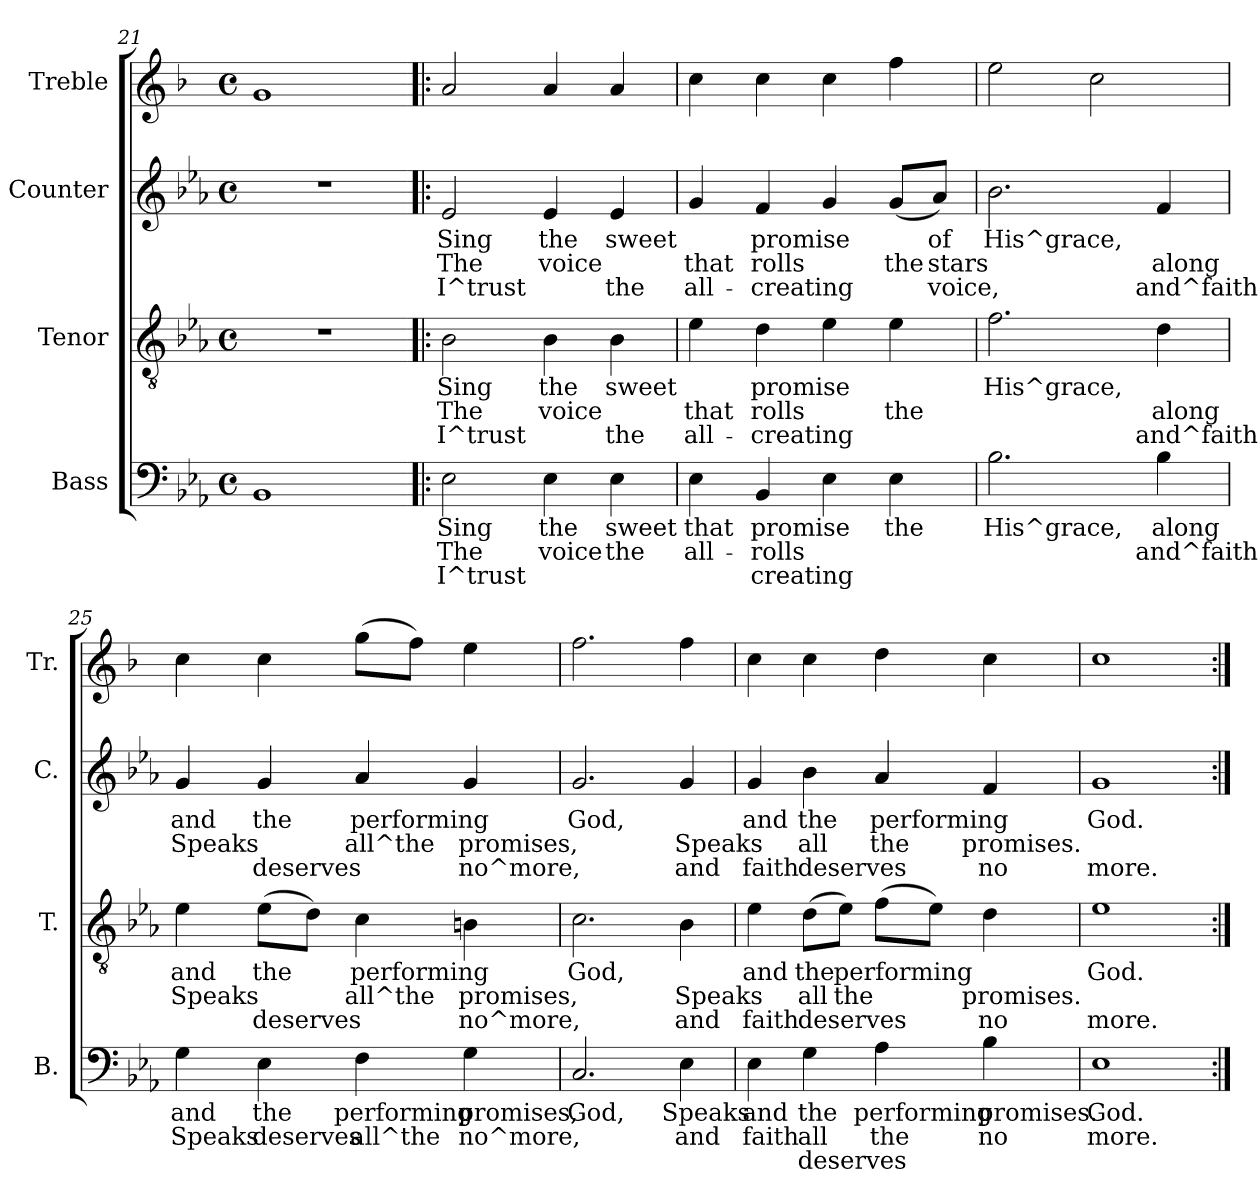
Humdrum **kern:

**kern	**text	**text	**text	**kern	**text	**text	**text	**kern	**text	**text	**text	**kern
*part4	*part4	*part4	*part4	*part3	*part3	*part3	*part3	*part2	*part2	*part2	*part2	*part1
*staff4	*staff4	*staff4	*staff4	*staff3	*staff3	*staff3	*staff3	*staff2	*staff2	*staff2	*staff2	*staff1
*I"Bass	*	*	*	*I"Tenor	*	*	*	*I"Counter	*	*	*	*I"Treble
*I'B.	*	*	*	*I'T.	*	*	*	*I'C.	*	*	*	*I'Tr.
*clefF4	*	*	*	*clefGv2	*	*	*	*clefG2	*	*	*	*clefG2
*	*	*	*	*	*	*	*	*	*	*	*	*ITrd1c2
*k[b-e-a-]	*	*	*	*k[b-e-a-]	*	*	*	*k[b-e-a-]	*	*	*	*k[b-e-a-]
*E-:	*	*	*	*E-:	*	*	*	*E-:	*	*	*	*E-:
*M4/4	*	*	*	*M4/4	*	*	*	*M4/4	*	*	*	*M4/4
*met(c)	*	*	*	*met(c)	*	*	*	*met(c)	*	*	*	*met(c)
=21	=21	=21	=21	=21	=21	=21	=21	=21	=21	=21	=21	=21
!	!LO:LY:a:rj	!	!	!	!	!	!	!	!	!	!	!
1BB-	.	.	.	1r	.	.	.	1r	.	.	.	1f
=22!|:	=22!|:	=22!|:	=22!|:	=22!|:	=22!|:	=22!|:	=22!|:	=22!|:	=22!|:	=22!|:	=22!|:	=22!|:
!	!LO:LY:a:rj	!LO:LY:a:rj	!LO:LY:a:rj	!	!LO:LY:a:rj	!LO:LY:a:rj	!LO:LY:a:rj	!	!LO:LY:b:rj	!LO:LY:b:rj	!LO:LY:b:rj	!
2E-\	Sing	The	I^trust	2B-\	Sing	The	I^trust	2e-/	Sing	The	I^trust	2g/
!	!LO:LY:a:rj	!LO:LY:a:rj	!LO:LY:a:rj	!	!LO:LY:a:rj	!LO:LY:a:rj	!LO:LY:a:rj	!	!LO:LY:b:rj	!LO:LY:b:rj	!LO:LY:b:rj	!
4E-\	the	voice	.	4B-\	the	voice	.	4e-/	the	voice	.	4g/
!	!LO:LY:a:rj	!LO:LY:a:rj	!LO:LY:a:rj	!	!LO:LY:a:rj	!LO:LY:a:rj	!LO:LY:a:rj	!	!LO:LY:b:rj	!LO:LY:b:rj	!LO:LY:b:rj	!
4E-\	sweet	the	.	4B-\	sweet	.	the	4e-/	sweet	.	the	4g/
=23	=23	=23	=23	=23	=23	=23	=23	=23	=23	=23	=23	=23
!	!LO:LY:a:rj	!LO:LY:a:rj	!LO:LY:a:rj	!	!LO:LY:a:rj	!LO:LY:a:rj	!LO:LY:a:rj	!	!LO:LY:b:rj	!LO:LY:b:rj	!LO:LY:b:rj	!
4E-\	that	all-	-	4e-\	-	-that	all-	4g/	-	-that	all-	4b-\
!	!LO:LY:a:rj	!LO:LY:a:rj	!LO:LY:a:rj	!	!LO:LY:a:rj	!LO:LY:a:rj	!LO:LY:a:rj	!	!LO:LY:b:rj	!LO:LY:b:rj	!LO:LY:b:rj	!
4BB-/	promise	rolls	creating	4d\	-promise	rolls	creating	4f/	-promise	rolls	creating	4b-\
!	!LO:LY:a:rj	!LO:LY:a:rj	!LO:LY:a:rj	!	!LO:LY:a:rj	!LO:LY:a:rj	!LO:LY:a:rj	!	!LO:LY:b:rj	!LO:LY:b:rj	!LO:LY:b:rj	!
4E-\	.	.	.	4e-\	.	.	.	4g/	.	.	.	4b-\
!	!LO:LY:a:rj	!LO:LY:a:rj	!LO:LY:a:rj	!	!LO:LY:a:rj	!LO:LY:a:rj	!LO:LY:a:rj	!	!LO:LY:b:rj	!LO:LY:b:rj	!LO:LY:b:rj	!
4E-\	the	.	.	4e-\	.	the	.	(<8g/L	.	the	.	4ee-\
!	!	!	!	!	!	!	!	!	!LO:LY:b:rj	!LO:LY:b:rj	!LO:LY:b:rj	!
.	.	.	.	.	.	.	.	8a-/J)	of	stars	voice,	.
=24	=24	=24	=24	=24	=24	=24	=24	=24	=24	=24	=24	=24
!	!LO:LY:a:rj	!LO:LY:a:rj	!	!	!LO:LY:a:rj	!LO:LY:a:rj	!LO:LY:a:rj	!	!LO:LY:b:rj	!LO:LY:b:rj	!LO:LY:b:rj	!
2.B-\	His^grace,	.	.	2.f\	His^grace,	.	.	2.b-\	His^grace,	.	.	2dd\
.	.	.	.	.	.	.	.	.	.	.	.	2b-\
!	!LO:LY:a:rj	!LO:LY:a:rj	!	!	!LO:LY:a:rj	!LO:LY:a:rj	!LO:LY:a:rj	!	!LO:LY:b:rj	!LO:LY:b:rj	!LO:LY:b:rj	!
4B-\	along	and^faith	.	4d\	.	along	and^faith	4f/	.	along	and^faith	.
=25	=25	=25	=25	=25	=25	=25	=25	=25	=25	=25	=25	=25
!	!LO:LY:a:rj	!LO:LY:a:rj	!	!	!LO:LY:a:rj	!LO:LY:a:rj	!LO:LY:a:rj	!	!LO:LY:b:rj	!LO:LY:b:rj	!LO:LY:b:rj	!
4G\	and	Speaks	.	4e-\	and	Speaks	.	4g/	and	Speaks	.	4b-\
!	!LO:LY:a:rj	!LO:LY:a:rj	!	!	!LO:LY:a:rj	!LO:LY:a:rj	!LO:LY:a:rj	!	!LO:LY:b:rj	!LO:LY:b:rj	!LO:LY:b:rj	!
4E-\	the	deserves	.	(>8e-\L	the	.	deserves	4g/	the	.	deserves	4b-\
!	!	!	!	!	!LO:LY:a:rj	!LO:LY:a:rj	!LO:LY:a:rj	!	!	!	!	!
.	.	.	.	8d\J)	.	.	.	.	.	.	.	.
!	!LO:LY:a:rj	!LO:LY:a:rj	!	!	!LO:LY:a:rj	!LO:LY:a:rj	!LO:LY:a:rj	!	!LO:LY:b:rj	!LO:LY:b:rj	!LO:LY:b:rj	!
4F\	performing	all^the	.	4c\	performing	all^the	.	4a-/	performing	all^the	.	(>8ff\L
.	.	.	.	.	.	.	.	.	.	.	.	8ee-\J)
!	!LO:LY:a:rj	!LO:LY:a:rj	!	!	!LO:LY:a:rj	!LO:LY:a:rj	!LO:LY:a:rj	!	!LO:LY:b:rj	!LO:LY:b:rj	!LO:LY:b:rj	!
4G\	promises,	no^more,	.	4Bn\	.	promises,	no^more,	4g/	.	promises,	no^more,	4dd\
=26	=26	=26	=26	=26	=26	=26	=26	=26	=26	=26	=26	=26
!	!LO:LY:a:rj	!LO:LY:a:rj	!	!	!LO:LY:a:rj	!LO:LY:a:rj	!LO:LY:a:rj	!	!LO:LY:b:rj	!LO:LY:b:rj	!LO:LY:b:rj	!
2.C/	God,	.	.	2.c\	God,	.	.	2.g/	God,	.	.	2.ee-\
!	!LO:LY:a:rj	!LO:LY:a:rj	!	!	!LO:LY:a:rj	!LO:LY:a:rj	!LO:LY:a:rj	!	!LO:LY:b:rj	!LO:LY:b:rj	!LO:LY:b:rj	!
4E-\	Speaks	and	.	4B-\	.	Speaks	and	4g/	.	Speaks	and	4ee-\
=27	=27	=27	=27	=27	=27	=27	=27	=27	=27	=27	=27	=27
!	!LO:LY:a:rj	!LO:LY:a:rj	!LO:LY:a:rj	!	!LO:LY:a:rj	!LO:LY:a:rj	!LO:LY:a:rj	!	!LO:LY:b:rj	!LO:LY:b:rj	!LO:LY:b:rj	!
4E-\	and	faith	.	4e-\	and	.	faith	4g/	and	.	faith	4b-\
!	!LO:LY:a:rj	!LO:LY:a:rj	!LO:LY:a:rj	!	!LO:LY:a:rj	!LO:LY:a:rj	!LO:LY:a:rj	!	!LO:LY:b:rj	!LO:LY:b:rj	!LO:LY:b:rj	!
4G\	the	all	deserves	(>8d\L	the	all	deserves	4b-\	the	all	deserves	4b-\
!	!	!	!	!	!LO:LY:a:rj	!LO:LY:a:rj	!LO:LY:a:rj	!	!	!	!	!
.	.	.	.	8e-\J)	performing	the	.	.	.	.	.	.
!	!LO:LY:a:rj	!LO:LY:a:rj	!LO:LY:a:rj	!	!LO:LY:a:rj	!LO:LY:a:rj	!LO:LY:a:rj	!	!LO:LY:b:rj	!LO:LY:b:rj	!LO:LY:b:rj	!
4A-\	performing	the	.	(>8f\L	.	.	.	4a-/	performing	the	.	4cc\
!	!	!	!	!	!LO:LY:a:rj	!LO:LY:a:rj	!LO:LY:a:rj	!	!	!	!	!
.	.	.	.	8e-\J)	.	.	.	.	.	.	.	.
!	!LO:LY:a:rj	!LO:LY:a:rj	!LO:LY:a:rj	!	!LO:LY:a:rj	!LO:LY:a:rj	!LO:LY:a:rj	!	!LO:LY:b:rj	!LO:LY:b:rj	!LO:LY:b:rj	!
4B-\	promises.	no	.	4d\	.	promises.	no	4f/	.	promises.	no	4b-\
=28	=28	=28	=28	=28	=28	=28	=28	=28	=28	=28	=28	=28
!	!LO:LY:a:rj	!LO:LY:a:rj	!	!	!LO:LY:a:rj	!	!LO:LY:a:rj	!	!LO:LY:b:rj	!	!LO:LY:b:rj	!
1E-	God.	more.	.	1e-	God.	.	more.	1g	God.	.	more.	1b-
=:|!	=:|!	=:|!	=:|!	=:|!	=:|!	=:|!	=:|!	=:|!	=:|!	=:|!	=:|!	=:|!
*-	*-	*-	*-	*-	*-	*-	*-	*-	*-	*-	*-	*-
